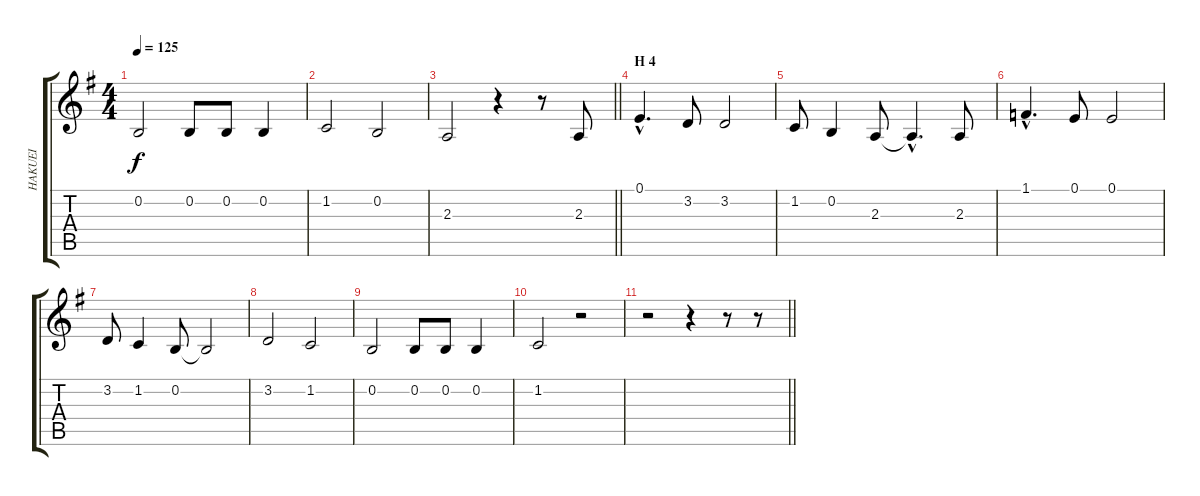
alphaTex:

\track ("HAKUEI" "HAKUEI") {instrument oboe}
\staff {score tabs}
\tuning (E4 B3 G3 D3 A2 E2) {hide}
\ts (4 4)
\tempo 125
\clef g2
\ks g
0.2.2{dy f} 0.2.8 0.2.8 0.2.4 |
1.2.2{volume 10} 0.2.2 |
\barLineRight lightlight
2.3.2{volume 9} r.4 r.8 2.3.8 |
\section ("" "H 4")
0.1{hac}.4{d volume 8} 3.2.8 3.2.2 |
1.2.8{volume 7} 0.2.4 2.3.8 2.3{hac t}.4{d} 2.3.8 |
1.1{hac}.4{d volume 6} 0.1.8 0.1.2 |
3.2.8{volume 5} 1.2.4 0.2.8 0.2{t}.2 |
3.2.2{volume 4} 1.2.2 |
0.2.2{volume 3} 0.2.8 0.2.8 0.2.4 |
1.2.2{volume 2} r.2 |
\barLineRight lightlight
r.2 r.4 r.8 r.8
